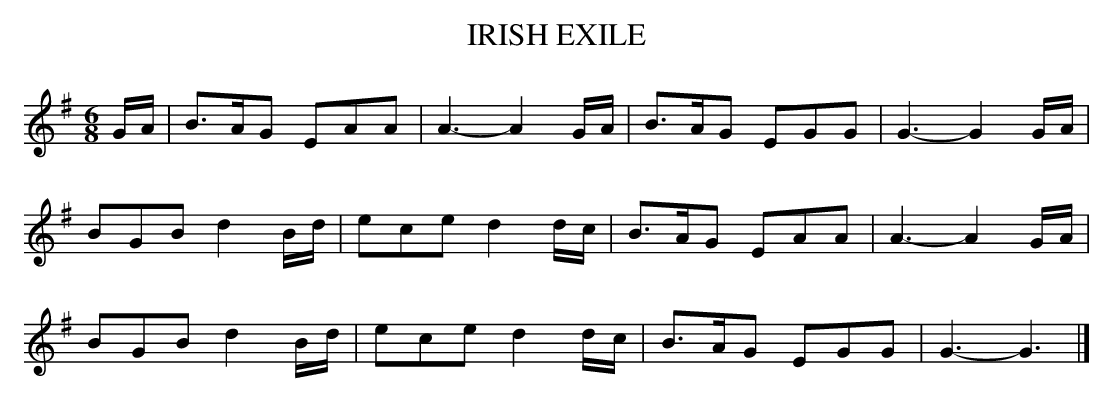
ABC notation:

X:1
T:IRISH EXILE
Y:"slow"
M:6/8
L:1/8
K:G
G/A/|B>AG EAA|A3-A2G/A/|B>AG EGG|G3-G2G/A/|
BGB d2B/d/|ece d2d/c/|B>AG EAA|A3-A2G/A/|
BGB d2B/d/|ece d2d/c/|B>AG EGG|G3-G3|]
